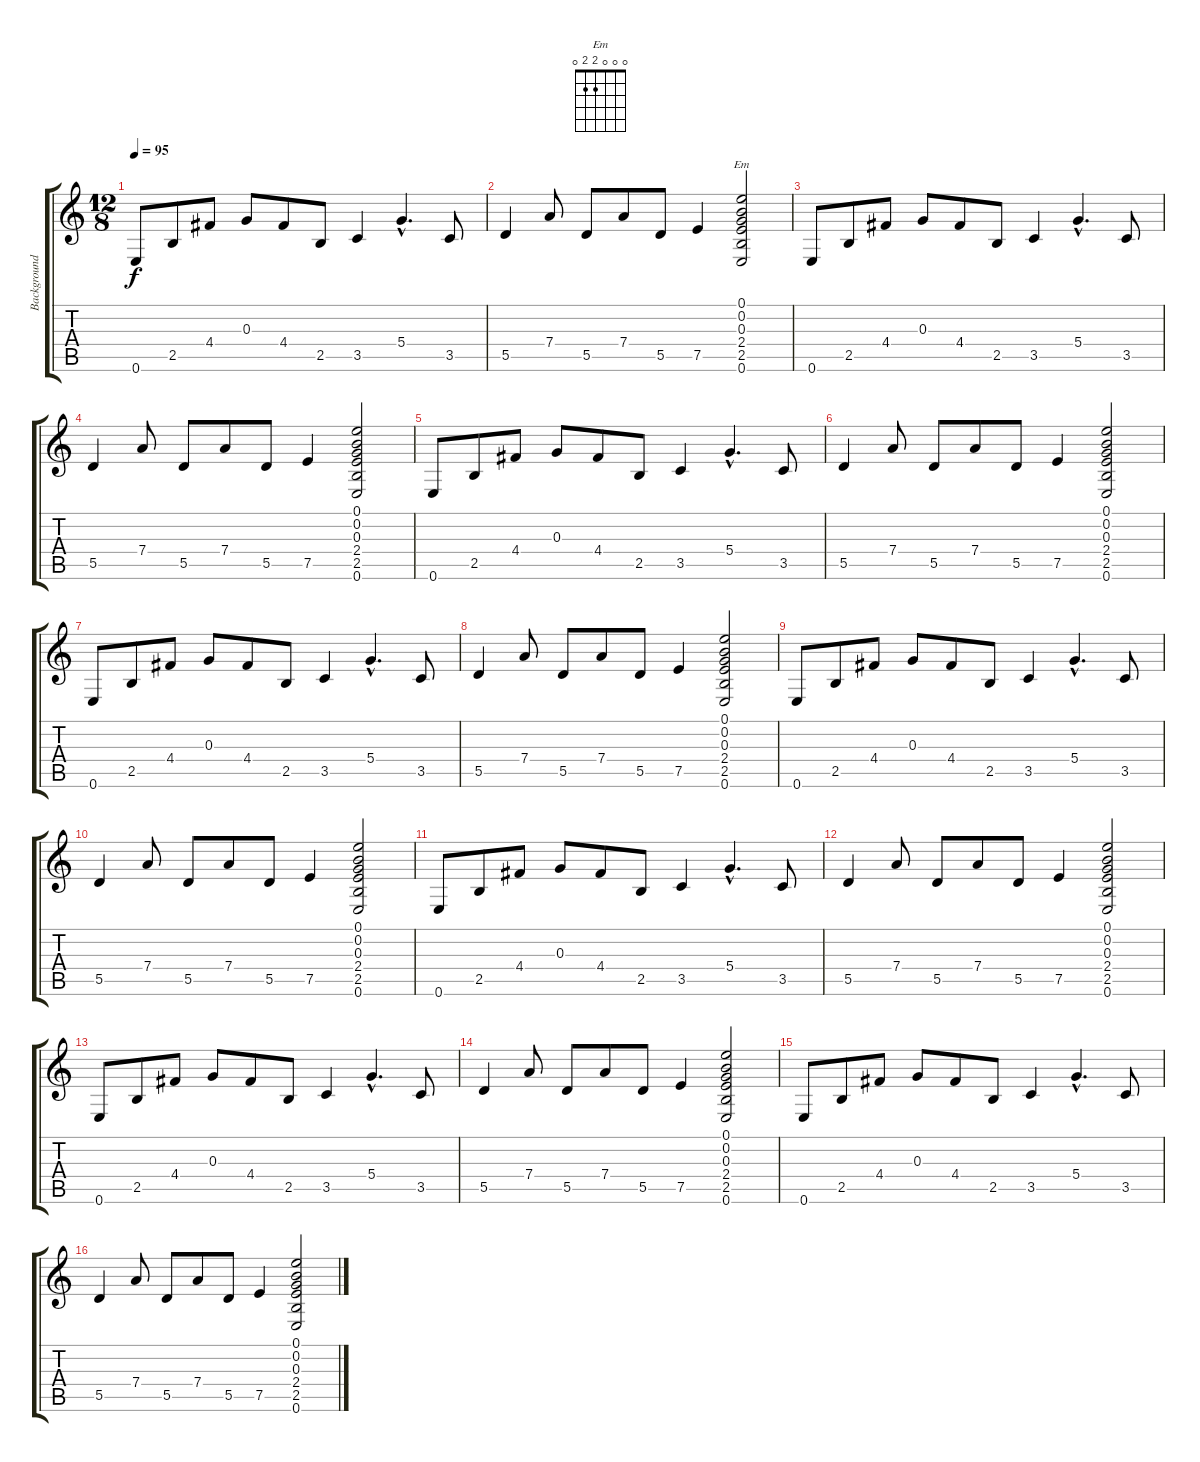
\track ("Background guitar" "Background") {instrument electricguitarclean}
\staff {score tabs}
\tuning (E4 B3 G3 D3 A2 E2) {hide}
\chord ("Em" 0 0 0 2 2 0)
\ts (12 8)
\tempo 95
\clef g2
\ks c
0.6.8{dy f} 2.5.8 4.4.8 0.3.8 4.4.8 2.5.8 3.5.4 5.4{hac}.4{d} 3.5.8 |
5.5.4 7.4.8 5.5.8 7.4.8 5.5.8 7.5.4 (0.1 0.2 0.3 2.4 2.5 0.6).2{ch "Em"} |
0.6.8 2.5.8 4.4.8 0.3.8 4.4.8 2.5.8 3.5.4 5.4{hac}.4{d} 3.5.8 |
5.5.4 7.4.8 5.5.8 7.4.8 5.5.8 7.5.4 (0.1 0.2 0.3 2.4 2.5 0.6).2 |
0.6.8 2.5.8 4.4.8 0.3.8 4.4.8 2.5.8 3.5.4 5.4{hac}.4{d} 3.5.8 |
5.5.4 7.4.8 5.5.8 7.4.8 5.5.8 7.5.4 (0.1 0.2 0.3 2.4 2.5 0.6).2 |
0.6.8 2.5.8 4.4.8 0.3.8 4.4.8 2.5.8 3.5.4 5.4{hac}.4{d} 3.5.8 |
5.5.4 7.4.8 5.5.8 7.4.8 5.5.8 7.5.4 (0.1 0.2 0.3 2.4 2.5 0.6).2 |
0.6.8 2.5.8 4.4.8 0.3.8 4.4.8 2.5.8 3.5.4 5.4{hac}.4{d} 3.5.8 |
5.5.4 7.4.8 5.5.8 7.4.8 5.5.8 7.5.4 (0.1 0.2 0.3 2.4 2.5 0.6).2 |
0.6.8 2.5.8 4.4.8 0.3.8 4.4.8 2.5.8 3.5.4 5.4{hac}.4{d} 3.5.8 |
5.5.4 7.4.8 5.5.8 7.4.8 5.5.8 7.5.4 (0.1 0.2 0.3 2.4 2.5 0.6).2 |
0.6.8 2.5.8 4.4.8 0.3.8 4.4.8 2.5.8 3.5.4 5.4{hac}.4{d} 3.5.8 |
5.5.4 7.4.8 5.5.8 7.4.8 5.5.8 7.5.4 (0.1 0.2 0.3 2.4 2.5 0.6).2 |
0.6.8 2.5.8 4.4.8 0.3.8 4.4.8 2.5.8 3.5.4 5.4{hac}.4{d} 3.5.8 |
5.5.4 7.4.8 5.5.8 7.4.8 5.5.8 7.5.4 (0.1 0.2 0.3 2.4 2.5 0.6).2
